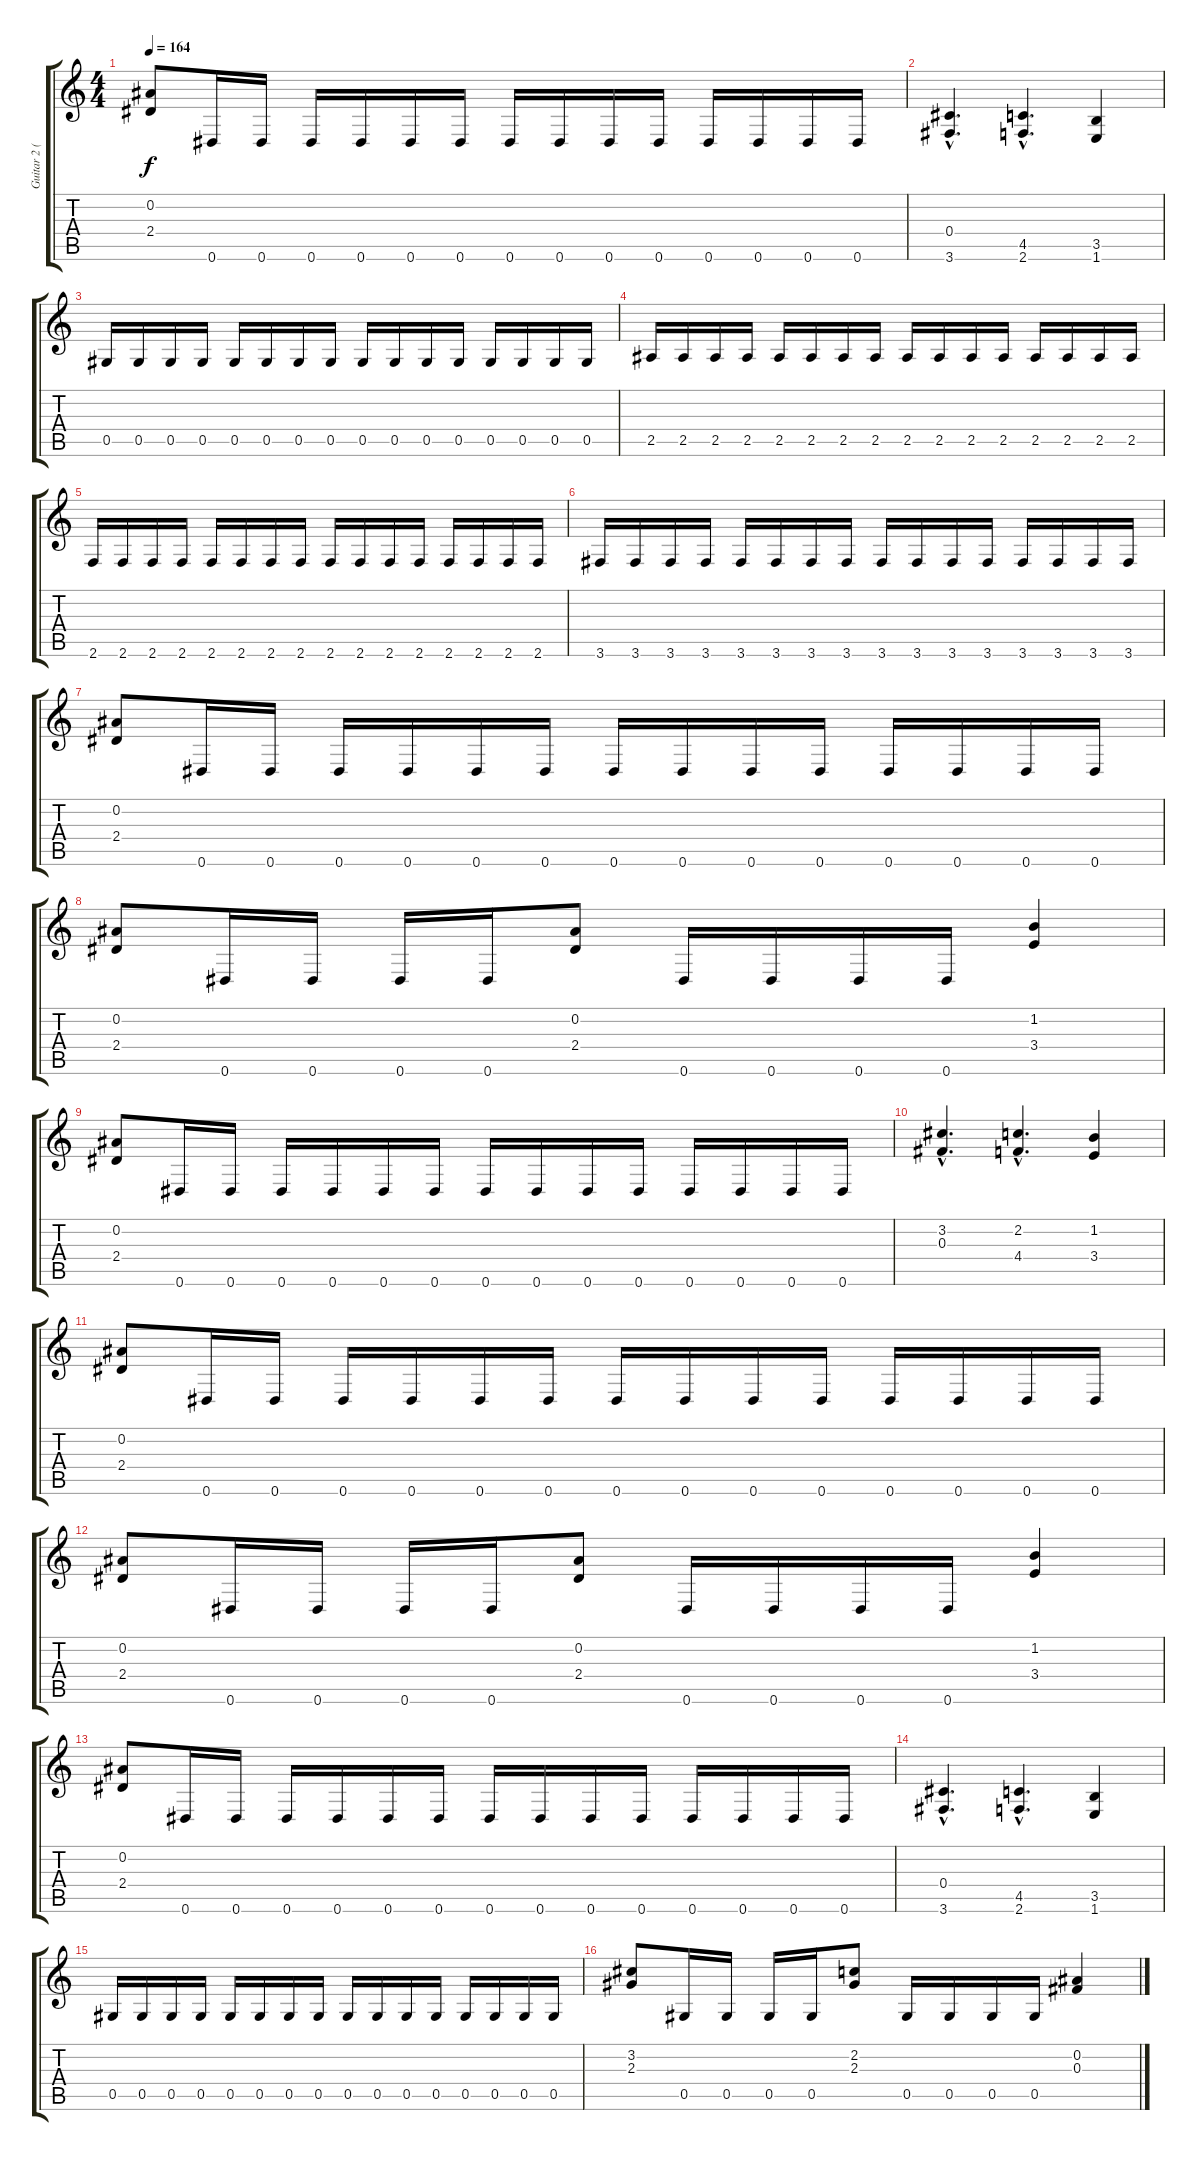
\track ("Guitar 2 (Kerry)" "Guitar 2 (") {instrument distortionguitar}
\staff {score tabs}
\tuning (Eb4 Bb3 Gb3 Db3 Ab2 Eb2) {hide}
\ts (4 4)
\tempo 164
\clef g2
\ks c
(0.2 2.4).8{dy f} 0.6.16 0.6.16 0.6.16 0.6.16 0.6.16 0.6.16 0.6.16 0.6.16 0.6.16 0.6.16 0.6.16 0.6.16 0.6.16 0.6.16 |
(0.4{hac} 3.6{hac}).4{d} (4.5{hac} 2.6{hac}).4{d} (3.5 1.6).4 |
0.5.16 0.5.16 0.5.16 0.5.16 0.5.16 0.5.16 0.5.16 0.5.16 0.5.16 0.5.16 0.5.16 0.5.16 0.5.16 0.5.16 0.5.16 0.5.16 |
2.5.16 2.5.16 2.5.16 2.5.16 2.5.16 2.5.16 2.5.16 2.5.16 2.5.16 2.5.16 2.5.16 2.5.16 2.5.16 2.5.16 2.5.16 2.5.16 |
2.6.16 2.6.16 2.6.16 2.6.16 2.6.16 2.6.16 2.6.16 2.6.16 2.6.16 2.6.16 2.6.16 2.6.16 2.6.16 2.6.16 2.6.16 2.6.16 |
3.6.16 3.6.16 3.6.16 3.6.16 3.6.16 3.6.16 3.6.16 3.6.16 3.6.16 3.6.16 3.6.16 3.6.16 3.6.16 3.6.16 3.6.16 3.6.16 |
(0.2 2.4).8 0.6.16 0.6.16 0.6.16 0.6.16 0.6.16 0.6.16 0.6.16 0.6.16 0.6.16 0.6.16 0.6.16 0.6.16 0.6.16 0.6.16 |
(0.2 2.4).8 0.6.16 0.6.16 0.6.16 0.6.16 (0.2 2.4).8 0.6.16 0.6.16 0.6.16 0.6.16 (1.2 3.4).4 |
(0.2 2.4).8 0.6.16 0.6.16 0.6.16 0.6.16 0.6.16 0.6.16 0.6.16 0.6.16 0.6.16 0.6.16 0.6.16 0.6.16 0.6.16 0.6.16 |
(3.2{hac} 0.3{hac}).4{d} (2.2{hac} 4.4{hac}).4{d} (1.2 3.4).4 |
(0.2 2.4).8 0.6.16 0.6.16 0.6.16 0.6.16 0.6.16 0.6.16 0.6.16 0.6.16 0.6.16 0.6.16 0.6.16 0.6.16 0.6.16 0.6.16 |
(0.2 2.4).8 0.6.16 0.6.16 0.6.16 0.6.16 (0.2 2.4).8 0.6.16 0.6.16 0.6.16 0.6.16 (1.2 3.4).4 |
(0.2 2.4).8 0.6.16 0.6.16 0.6.16 0.6.16 0.6.16 0.6.16 0.6.16 0.6.16 0.6.16 0.6.16 0.6.16 0.6.16 0.6.16 0.6.16 |
(0.4{hac} 3.6{hac}).4{d} (4.5{hac} 2.6{hac}).4{d} (3.5 1.6).4 |
0.5.16 0.5.16 0.5.16 0.5.16 0.5.16 0.5.16 0.5.16 0.5.16 0.5.16 0.5.16 0.5.16 0.5.16 0.5.16 0.5.16 0.5.16 0.5.16 |
(3.2 2.3).8 0.5.16 0.5.16 0.5.16 0.5.16 (2.2 2.3).8 0.5.16 0.5.16 0.5.16 0.5.16 (0.2 0.3).4
